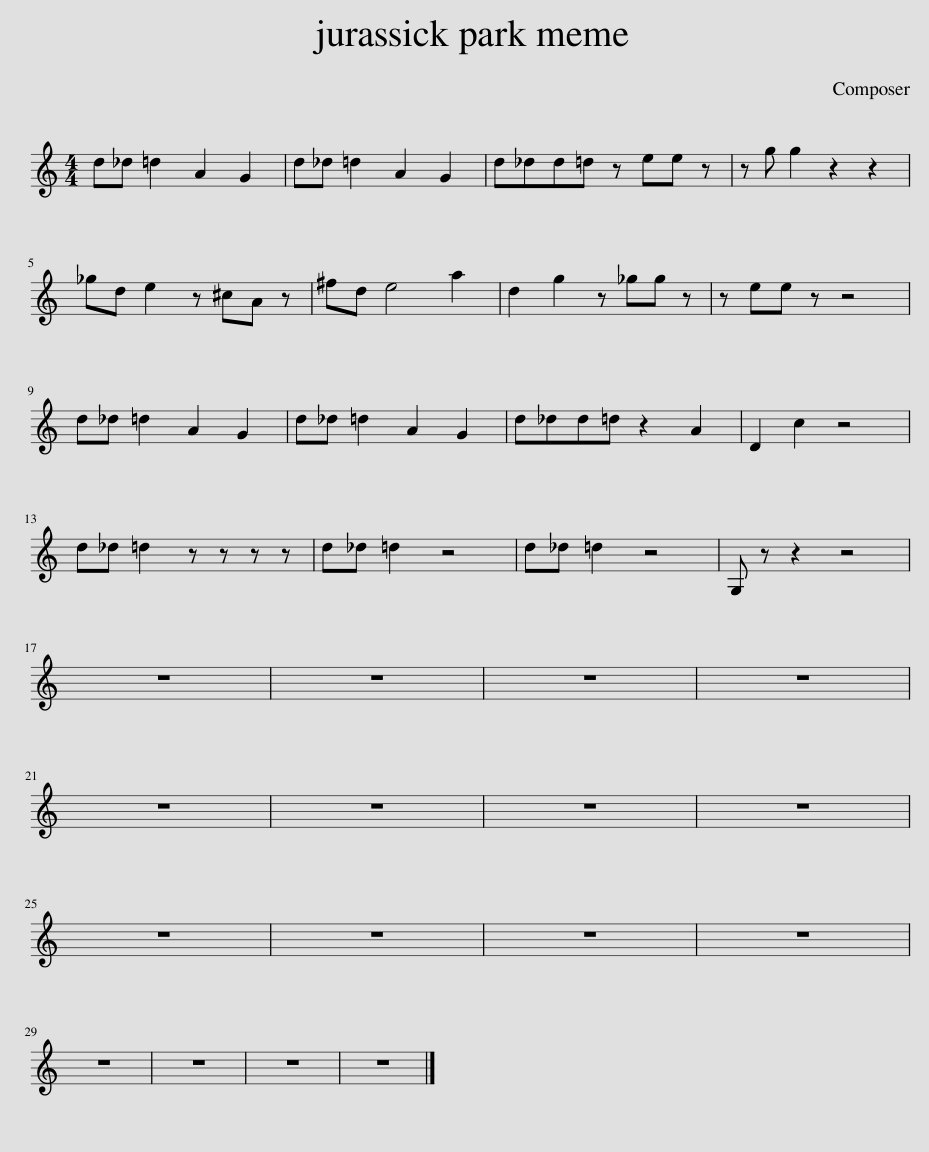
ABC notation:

X:1
L:1/8
M:4/4
I:linebreak $
K:C
V:1 treble
V:1
 d_d =d2 A2 G2 | d_d =d2 A2 G2 | d_dd=d z ee z | z g g2 z2 z2 |$ _gd e2 z ^cA z | %5
 ^fd e4 a2 | d2 g2 z _gg z | z ee z z4 |$ d_d =d2 A2 G2 | d_d =d2 A2 G2 | %10
 d_dd=d z2 A2 | D2 c2 z4 |$ d_d =d2 z z z z | d_d =d2 z4 | d_d =d2 z4 | %15
 G, z z2 z4 |$ z8 | z8 | z8 | z8 |$ %20
 z8 | z8 | z8 | z8 |$ z8 | %25
 z8 | z8 | z8 |$ z8 | z8 | %30
 z8 | z8 |] %32
